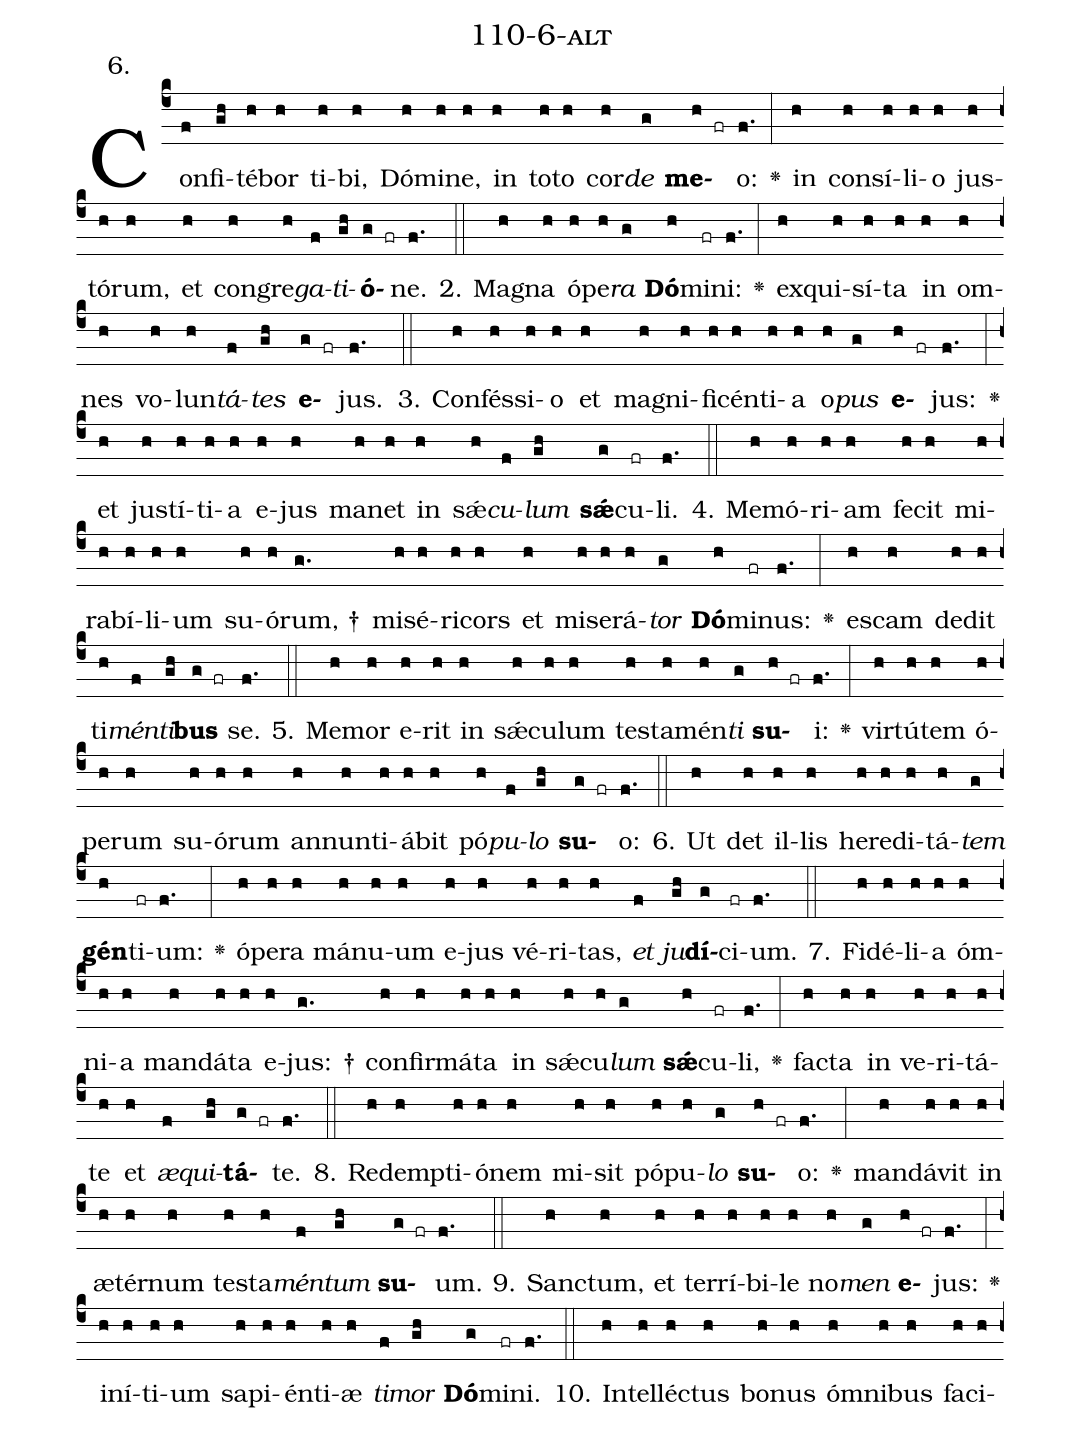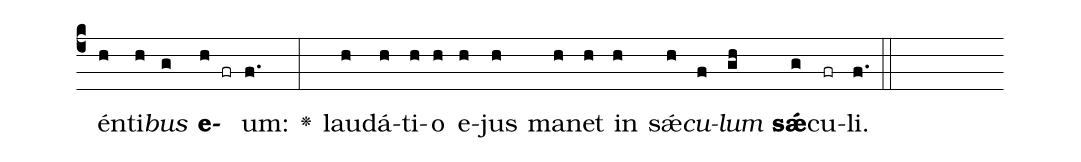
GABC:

name: 110-6-alt;
annotation: 6.;
%%
(c4)Con(f)fi(gh)té(h)bor(h) ti(h)bi,(h) Dó(h)mi(h)ne,(h) in(h) to(h)to(h) cor(h)<i>de</i>(g) <b>me</b>(h fr)o:(f.) <v>\greheightstar</v>(:) in(h) con(h)sí(h)li(h)o(h) jus(h)tó(h)rum,(h) et(h) con(h)gre(h)<i>ga</i>(f)<i>ti</i>(gh)<b>ó</b>(g fr)ne.(f.) (::)
2. Ma(h)gna(h) ó(h)pe(h)<i>ra</i>(g) <b>Dó</b>(h)mi(fr)ni:(f.) <v>\greheightstar</v>(:) ex(h)qui(h)sí(h)ta(h) in(h) om(h)nes(h) vo(h)lun(h)<i>tá</i>(f)<i>tes</i>(gh) <b>e</b>(g fr)jus.(f.) (::)
3. Con(h)fés(h)si(h)o(h) et(h) ma(h)gni(h)fi(h)cén(h)ti(h)a(h) o(h)<i>pus</i>(g) <b>e</b>(h fr)jus:(f.) <v>\greheightstar</v>(:) et(h) jus(h)tí(h)ti(h)a(h) e(h)jus(h) ma(h)net(h) in(h) sǽ(h)<i>cu</i>(f)<i>lum</i>(gh) <b>sǽ</b>(g)cu(fr)li.(f.) (::)
4. Me(h)mó(h)ri(h)am(h) fe(h)cit(h) mi(h)ra(h)bí(h)li(h)um(h) su(h)ó(h)rum, †(g.) mi(h)sé(h)ri(h)cors(h) et(h) mi(h)se(h)rá(h)<i>tor</i>(g) <b>Dó</b>(h)mi(fr)nus:(f.) <v>\greheightstar</v>(:) es(h)cam(h) de(h)dit(h) ti(h)<i>mén</i>(f)<i>ti</i>(gh)<b>bus</b>(g fr) se.(f.) (::)
5. Me(h)mor(h) e(h)rit(h) in(h) sǽ(h)cu(h)lum(h) tes(h)ta(h)mén(h)<i>ti</i>(g) <b>su</b>(h fr)i:(f.) <v>\greheightstar</v>(:) vir(h)tú(h)tem(h) ó(h)pe(h)rum(h) su(h)ó(h)rum(h) an(h)nun(h)ti(h)á(h)bit(h) pó(h)<i>pu</i>(f)<i>lo</i>(gh) <b>su</b>(g fr)o:(f.) (::)
6. Ut(h) det(h) il(h)lis(h) he(h)re(h)di(h)tá(h)<i>tem</i>(g) <b>gén</b>(h)ti(fr)um:(f.) <v>\greheightstar</v>(:) ó(h)pe(h)ra(h) má(h)nu(h)um(h) e(h)jus(h) vé(h)ri(h)tas,(h) <i>et</i>(f) <i>ju</i>(gh)<b>dí</b>(g)ci(fr)um.(f.) (::)
7. Fi(h)dé(h)li(h)a(h) óm(h)ni(h)a(h) man(h)dá(h)ta(h) e(h)jus: †(g.) con(h)fir(h)má(h)ta(h) in(h) sǽ(h)cu(h)<i>lum</i>(g) <b>sǽ</b>(h)cu(fr)li,(f.) <v>\greheightstar</v>(:) fac(h)ta(h) in(h) ve(h)ri(h)tá(h)te(h) et(h) <i>æ</i>(f)<i>qui</i>(gh)<b>tá</b>(g fr)te.(f.) (::)
8. Red(h)emp(h)ti(h)ó(h)nem(h) mi(h)sit(h) pó(h)pu(h)<i>lo</i>(g) <b>su</b>(h fr)o:(f.) <v>\greheightstar</v>(:) man(h)dá(h)vit(h) in(h) æ(h)tér(h)num(h) tes(h)ta(h)<i>mén</i>(f)<i>tum</i>(gh) <b>su</b>(g fr)um.(f.) (::)
9. Sanc(h)tum,(h) et(h) ter(h)rí(h)bi(h)le(h) no(h)<i>men</i>(g) <b>e</b>(h fr)jus:(f.) <v>\greheightstar</v>(:) in(h)í(h)ti(h)um(h) sa(h)pi(h)én(h)ti(h)æ(h) <i>ti</i>(f)<i>mor</i>(gh) <b>Dó</b>(g)mi(fr)ni.(f.) (::)
10. In(h)tel(h)léc(h)tus(h) bo(h)nus(h) óm(h)ni(h)bus(h) fa(h)ci(h)én(h)ti(h)<i>bus</i>(g) <b>e</b>(h fr)um:(f.) <v>\greheightstar</v>(:) lau(h)dá(h)ti(h)o(h) e(h)jus(h) ma(h)net(h) in(h) sǽ(h)<i>cu</i>(f)<i>lum</i>(gh) <b>sǽ</b>(g)cu(fr)li.(f.) (::)
